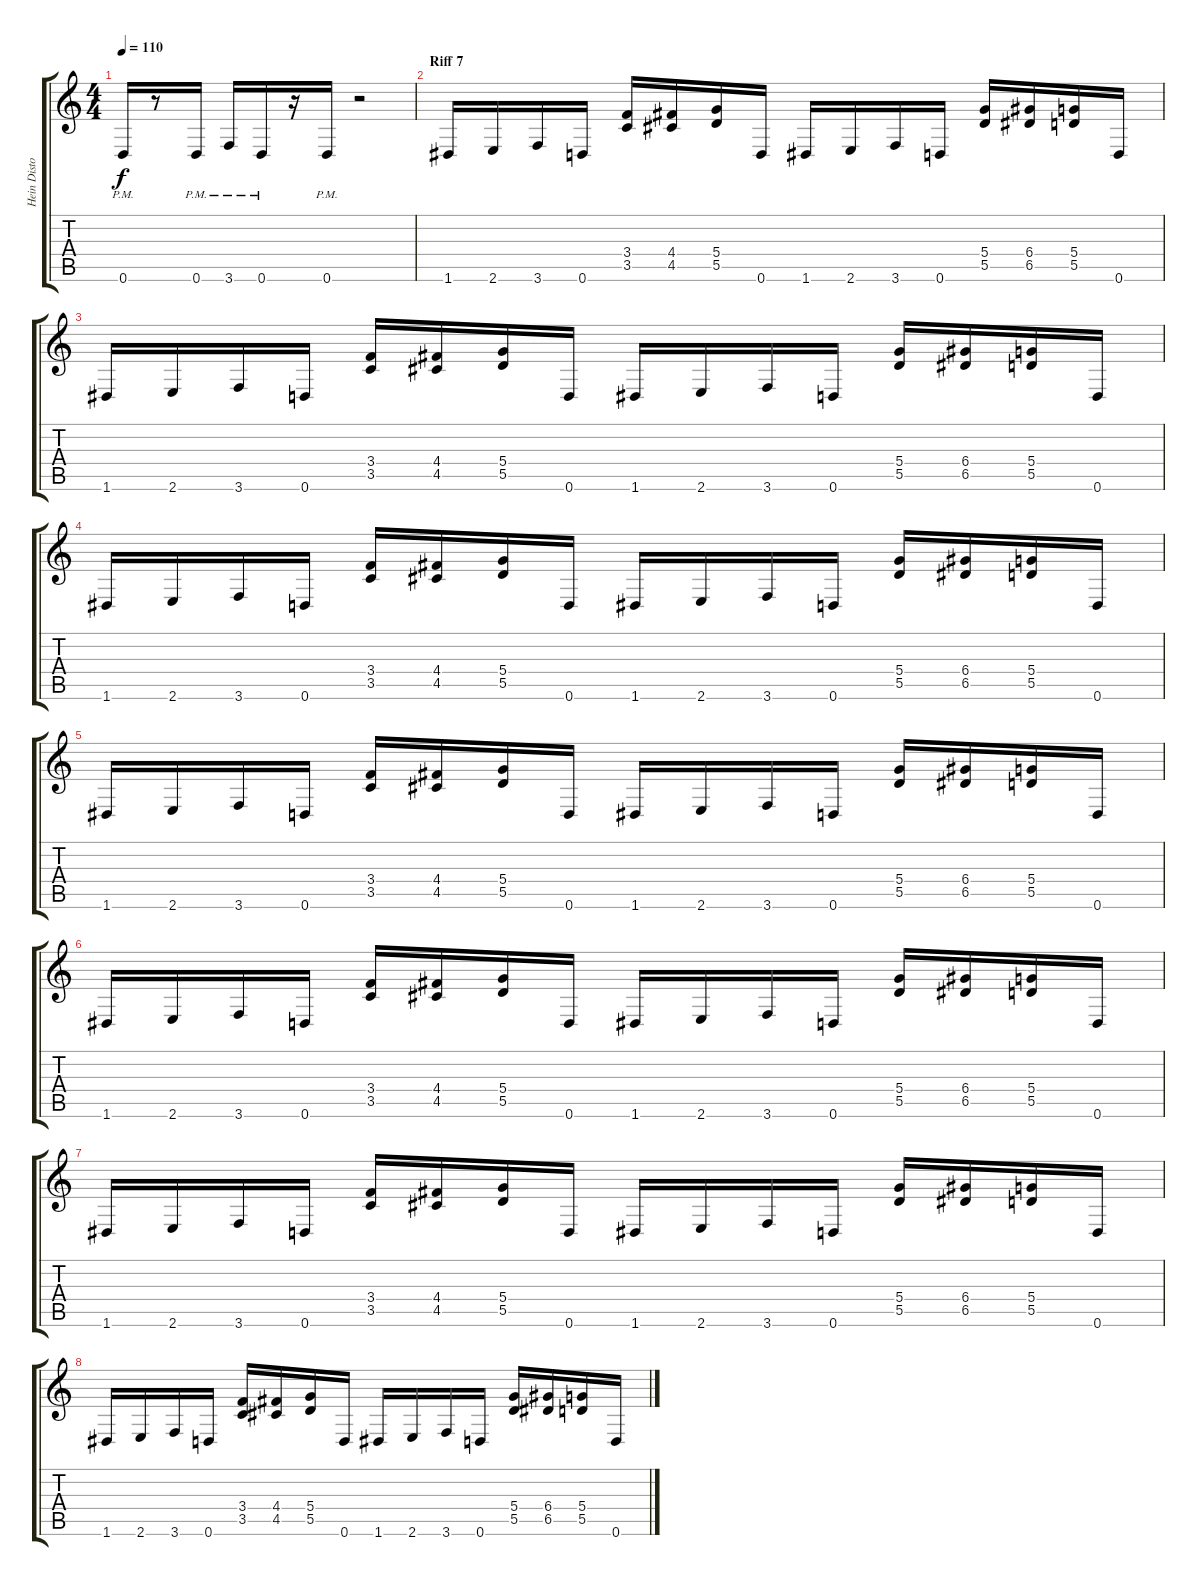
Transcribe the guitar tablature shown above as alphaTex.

\track ("Hein Distortion 2" "Hein Disto") {instrument distortionguitar}
\staff {score tabs}
\tuning (E4 B3 G3 D3 A2 D2) {hide}
\ts (4 4)
\tempo 110
\clef g2
\ks c
0.6{pm}.16{dy f} r.8 0.6{pm}.16 3.6{pm}.16 0.6{pm}.16 r.16 0.6{pm}.16 r.2 |
\section ("" "Riff 7")
1.6.16 2.6.16 3.6.16 0.6.16 (3.4 3.5).16 (4.4 4.5).16 (5.4 5.5).16 0.6.16 1.6.16 2.6.16 3.6.16 0.6.16 (5.4 5.5).16 (6.4 6.5).16 (5.4 5.5).16 0.6.16 |
1.6.16 2.6.16 3.6.16 0.6.16 (3.4 3.5).16 (4.4 4.5).16 (5.4 5.5).16 0.6.16 1.6.16 2.6.16 3.6.16 0.6.16 (5.4 5.5).16 (6.4 6.5).16 (5.4 5.5).16 0.6.16 |
1.6.16 2.6.16 3.6.16 0.6.16 (3.4 3.5).16 (4.4 4.5).16 (5.4 5.5).16 0.6.16 1.6.16 2.6.16 3.6.16 0.6.16 (5.4 5.5).16 (6.4 6.5).16 (5.4 5.5).16 0.6.16 |
1.6.16 2.6.16 3.6.16 0.6.16 (3.4 3.5).16 (4.4 4.5).16 (5.4 5.5).16 0.6.16 1.6.16 2.6.16 3.6.16 0.6.16 (5.4 5.5).16 (6.4 6.5).16 (5.4 5.5).16 0.6.16 |
1.6.16 2.6.16 3.6.16 0.6.16 (3.4 3.5).16 (4.4 4.5).16 (5.4 5.5).16 0.6.16 1.6.16 2.6.16 3.6.16 0.6.16 (5.4 5.5).16 (6.4 6.5).16 (5.4 5.5).16 0.6.16 |
1.6.16 2.6.16 3.6.16 0.6.16 (3.4 3.5).16 (4.4 4.5).16 (5.4 5.5).16 0.6.16 1.6.16 2.6.16 3.6.16 0.6.16 (5.4 5.5).16 (6.4 6.5).16 (5.4 5.5).16 0.6.16 |
1.6.16 2.6.16 3.6.16 0.6.16 (3.4 3.5).16 (4.4 4.5).16 (5.4 5.5).16 0.6.16 1.6.16 2.6.16 3.6.16 0.6.16 (5.4 5.5).16 (6.4 6.5).16 (5.4 5.5).16 0.6.16
